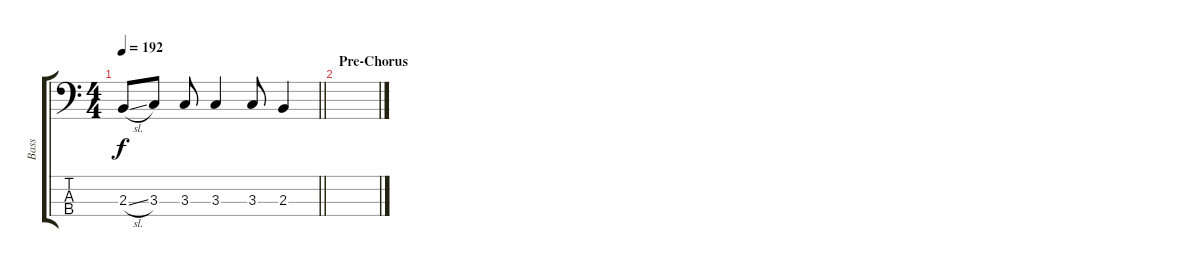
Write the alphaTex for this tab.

\track ("Bass" "Bass") {instrument electricbasspick}
\staff {score tabs}
\tuning (G2 D2 A1 E1) {hide}
\ts (4 4)
\tempo 192
\clef f4
\barLineRight lightlight
\ks c
2.3{sl}.8{dy f} 3.3.8 3.3.8 3.3.4 3.3.8 2.3.4 |
\section ("" "Pre-Chorus")
